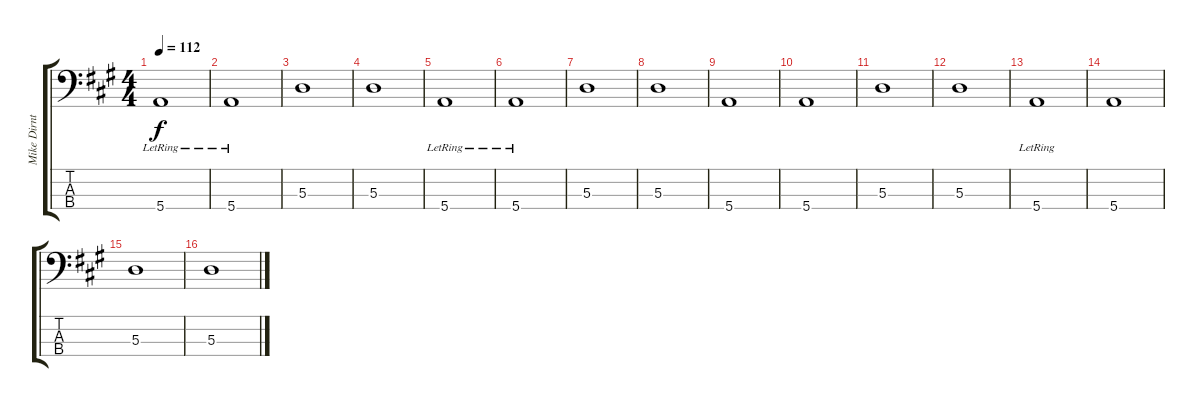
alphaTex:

\track ("Mike Dirnt" "Mike Dirnt") {instrument electricbasspick}
\staff {score tabs}
\tuning (G2 D2 A1 E1) {hide}
\ts (4 4)
\tempo 112
\clef f4
\ks a
5.4{lr}.1{dy f} |
5.4{lr}.1 |
5.3.1 |
5.3.1 |
5.4{lr}.1 |
5.4{lr}.1 |
5.3.1 |
5.3.1 |
5.4.1 |
5.4.1 |
5.3.1 |
5.3.1 |
5.4{lr}.1 |
5.4.1 |
5.3.1 |
5.3.1
